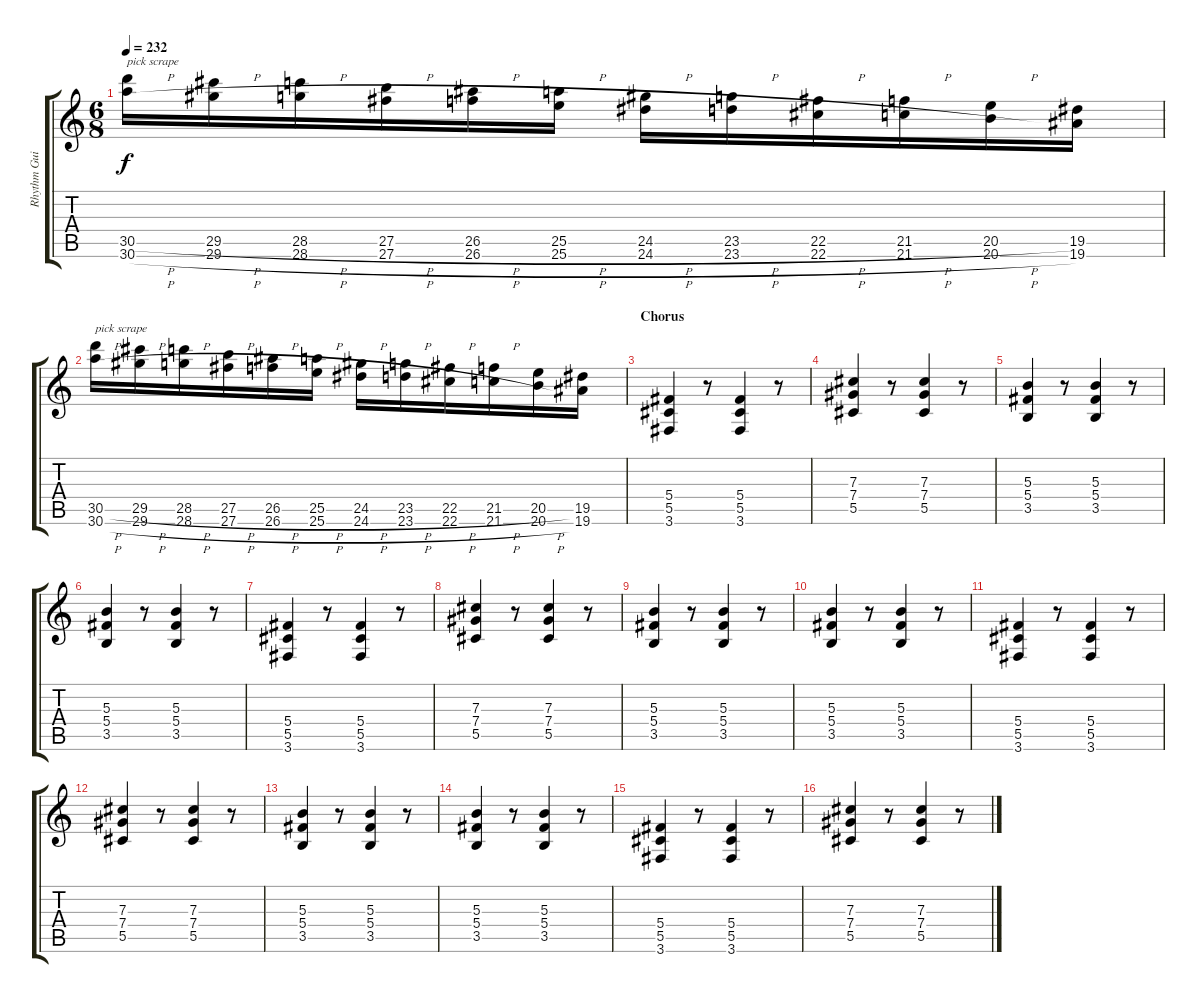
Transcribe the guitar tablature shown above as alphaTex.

\track ("Rhythm Guitar" "Rhythm Gui") {instrument overdrivenguitar}
\staff {score tabs}
\tuning (Eb4 Bb3 Gb3 Db3 Ab2 Eb2) {hide}
\ts (6 8)
\tempo 232
\clef g2
\ks c
(30.5{h} 30.6{h}).16{txt "pick scrape" dy f volume 16 instrument overdrivenguitar} (29.5{h} 29.6{h}).16 (28.5{h} 28.6{h}).16 (27.5{h} 27.6{h}).16 (26.5{h} 26.6{h}).16 (25.5{h} 25.6{h}).16 (24.5{h} 24.6{h}).16 (23.5{h} 23.6{h}).16 (22.5{h} 22.6{h}).16 (21.5{h} 21.6{h}).16 (20.5{h} 20.6{h}).16 (19.5 19.6).16 |
(30.5{h} 30.6{h}).16{txt "pick scrape"} (29.5{h} 29.6{h}).16 (28.5{h} 28.6{h}).16 (27.5{h} 27.6{h}).16 (26.5{h} 26.6{h}).16 (25.5{h} 25.6{h}).16 (24.5{h} 24.6{h}).16 (23.5{h} 23.6{h}).16 (22.5{h} 22.6{h}).16 (21.5{h} 21.6{h}).16 (20.5{h} 20.6{h}).16 (19.5 19.6).16 |
\section ("" "Chorus")
(5.4 5.5 3.6).4{volume 12 instrument overdrivenguitar} r.8 (5.4 5.5 3.6).4 r.8 |
(7.3 7.4 5.5).4 r.8 (7.3 7.4 5.5).4 r.8 |
(5.3 5.4 3.5).4 r.8 (5.3 5.4 3.5).4 r.8 |
(5.3 5.4 3.5).4 r.8 (5.3 5.4 3.5).4 r.8 |
(5.4 5.5 3.6).4 r.8 (5.4 5.5 3.6).4 r.8 |
(7.3 7.4 5.5).4 r.8 (7.3 7.4 5.5).4 r.8 |
(5.3 5.4 3.5).4 r.8 (5.3 5.4 3.5).4 r.8 |
(5.3 5.4 3.5).4 r.8 (5.3 5.4 3.5).4 r.8 |
(5.4 5.5 3.6).4 r.8 (5.4 5.5 3.6).4 r.8 |
(7.3 7.4 5.5).4 r.8 (7.3 7.4 5.5).4 r.8 |
(5.3 5.4 3.5).4 r.8 (5.3 5.4 3.5).4 r.8 |
(5.3 5.4 3.5).4 r.8 (5.3 5.4 3.5).4 r.8 |
(5.4 5.5 3.6).4 r.8 (5.4 5.5 3.6).4 r.8 |
(7.3 7.4 5.5).4 r.8 (7.3 7.4 5.5).4 r.8
